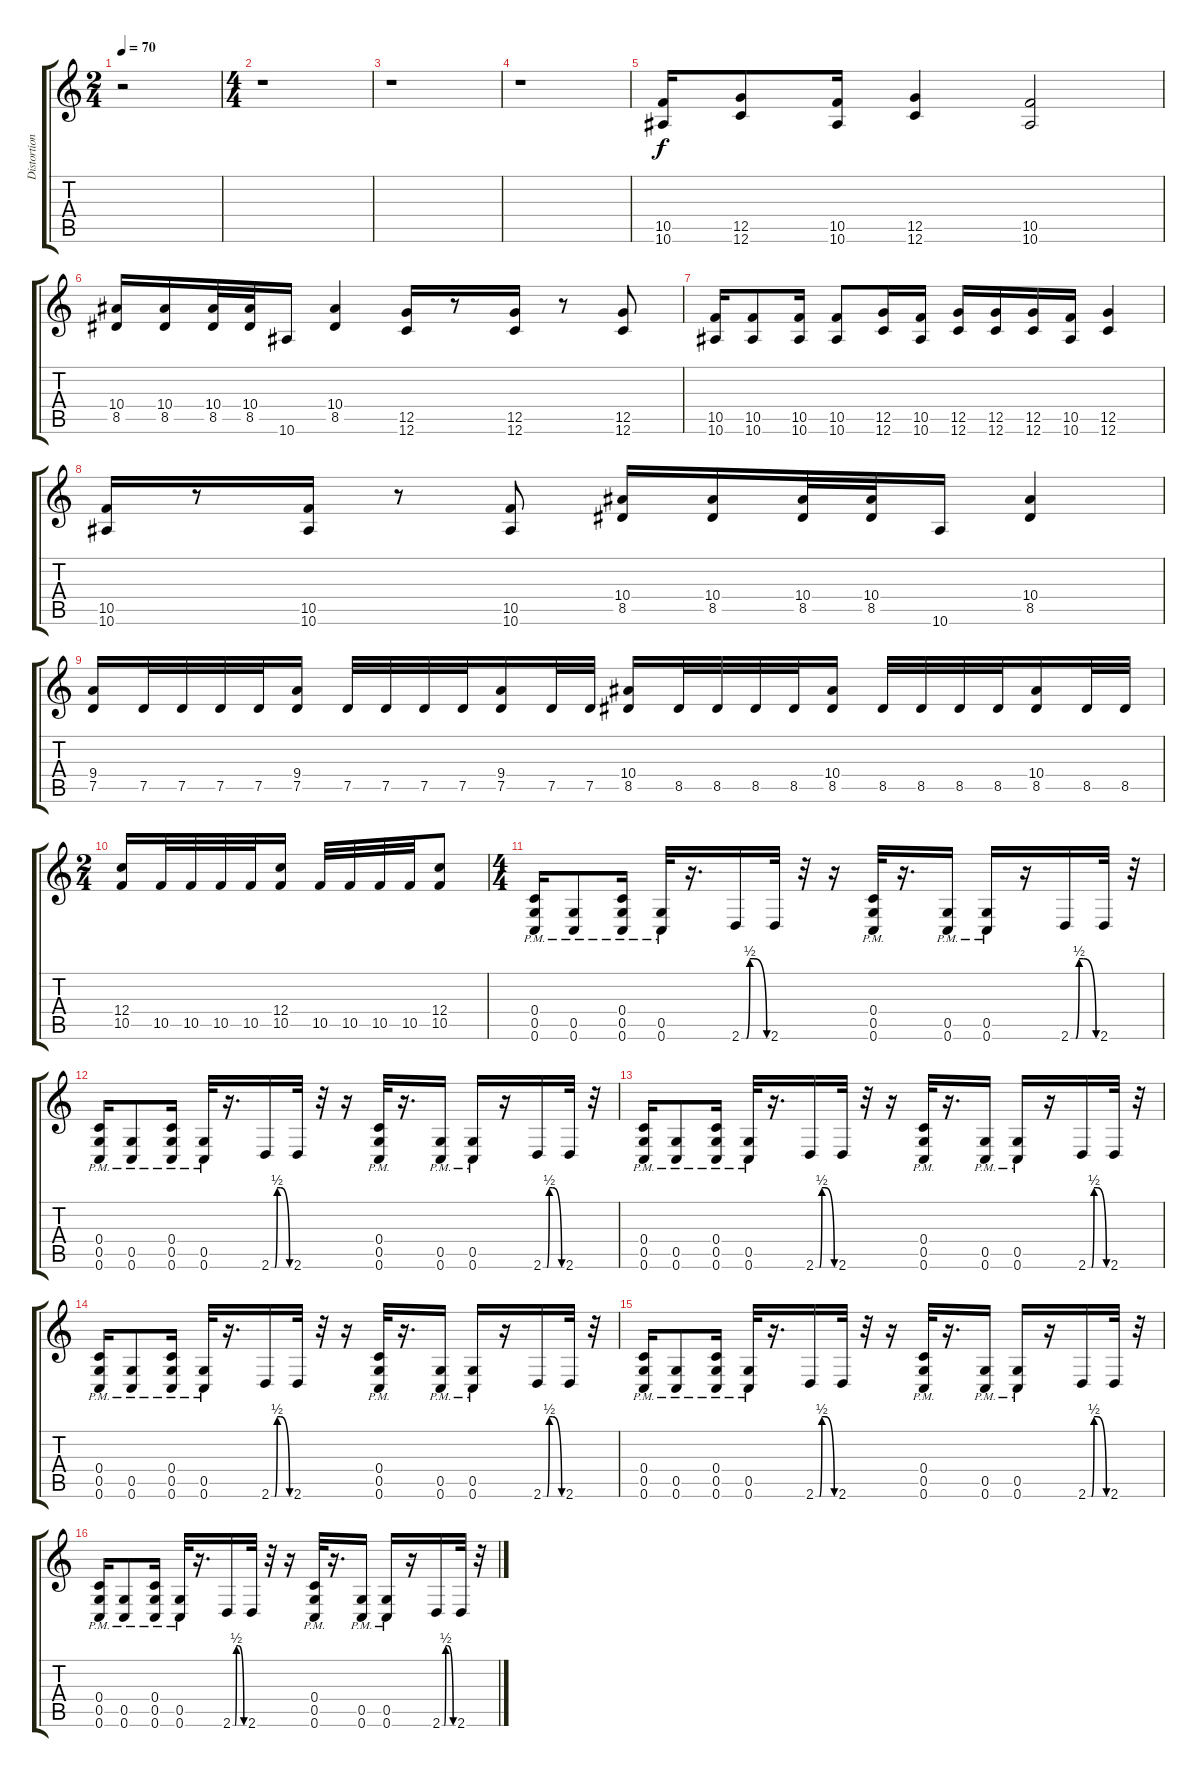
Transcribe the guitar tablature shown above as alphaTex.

\track ("Distortion 2" "Distortion") {instrument distortionguitar}
\staff {score tabs}
\tuning (D4 A3 F3 C3 G2 C2) {hide}
\ts (2 4)
\tempo 70
\clef g2
\ks c
r.2{dy f} |
\ts (4 4)
r.1 |
r.1 |
r.1 |
(10.5 10.6).16 (12.5 12.6).8 (10.5 10.6).16 (12.5 12.6).4 (10.5 10.6).2 |
(10.4 8.5).16 (10.4 8.5).16 (10.4 8.5).32 (10.4 8.5).32 10.6.16 (10.4 8.5).4 (12.5 12.6).16 r.8 (12.5 12.6).16 r.8 (12.5 12.6).8 |
(10.5 10.6).16 (10.5 10.6).8 (10.5 10.6).16 (10.5 10.6).8 (12.5 12.6).16 (10.5 10.6).16 (12.5 12.6).16 (12.5 12.6).16 (12.5 12.6).16 (10.5 10.6).16 (12.5 12.6).4 |
(10.5 10.6).16 r.8 (10.5 10.6).16 r.8 (10.5 10.6).8 (10.4 8.5).16 (10.4 8.5).16 (10.4 8.5).32 (10.4 8.5).32 10.6.16 (10.4 8.5).4 |
(9.4 7.5).16 7.5.32 7.5.32 7.5.32 7.5.32 (9.4 7.5).16 7.5.32 7.5.32 7.5.32 7.5.32 (9.4 7.5).16 7.5.32 7.5.32 (10.4 8.5).16 8.5.32 8.5.32 8.5.32 8.5.32 (10.4 8.5).16 8.5.32 8.5.32 8.5.32 8.5.32 (10.4 8.5).16 8.5.32 8.5.32 |
\ts (2 4)
(12.4 10.5).16 10.5.32 10.5.32 10.5.32 10.5.32 (12.4 10.5).16 10.5.32 10.5.32 10.5.32 10.5.32 (12.4 10.5).8 |
\ts (4 4)
(0.4{pm} 0.5{pm} 0.6{pm}).16 (0.5{pm} 0.6{pm}).8 (0.4{pm} 0.5{pm} 0.6{pm}).16 (0.5{pm} 0.6{pm}).32 r.16{d} 2.6{be (custom 0 0 12 0 20 2 30 2 60 0)}.16 2.6.32 r.32 r.16 (0.4{pm} 0.5{pm} 0.6{pm}).32 r.16{d} (0.5{pm} 0.6{pm}).16 (0.5{pm} 0.6{pm}).16 r.16 2.6{be (custom 0 0 12 0 20 2 30 2 60 0)}.16 2.6.32 r.32 |
(0.4{pm} 0.5{pm} 0.6{pm}).16 (0.5{pm} 0.6{pm}).8 (0.4{pm} 0.5{pm} 0.6{pm}).16 (0.5{pm} 0.6{pm}).32 r.16{d} 2.6{be (custom 0 0 12 0 20 2 30 2 60 0)}.16 2.6.32 r.32 r.16 (0.4{pm} 0.5{pm} 0.6{pm}).32 r.16{d} (0.5{pm} 0.6{pm}).16 (0.5{pm} 0.6{pm}).16 r.16 2.6{be (custom 0 0 12 0 20 2 30 2 60 0)}.16 2.6.32 r.32 |
(0.4{pm} 0.5{pm} 0.6{pm}).16 (0.5{pm} 0.6{pm}).8 (0.4{pm} 0.5{pm} 0.6{pm}).16 (0.5{pm} 0.6{pm}).32 r.16{d} 2.6{be (custom 0 0 12 0 20 2 30 2 60 0)}.16 2.6.32 r.32 r.16 (0.4{pm} 0.5{pm} 0.6{pm}).32 r.16{d} (0.5{pm} 0.6{pm}).16 (0.5{pm} 0.6{pm}).16 r.16 2.6{be (custom 0 0 12 0 20 2 30 2 60 0)}.16 2.6.32 r.32 |
(0.4{pm} 0.5{pm} 0.6{pm}).16 (0.5{pm} 0.6{pm}).8 (0.4{pm} 0.5{pm} 0.6{pm}).16 (0.5{pm} 0.6{pm}).32 r.16{d} 2.6{be (custom 0 0 12 0 20 2 30 2 60 0)}.16 2.6.32 r.32 r.16 (0.4{pm} 0.5{pm} 0.6{pm}).32 r.16{d} (0.5{pm} 0.6{pm}).16 (0.5{pm} 0.6{pm}).16 r.16 2.6{be (custom 0 0 12 0 20 2 30 2 60 0)}.16 2.6.32 r.32 |
(0.4{pm} 0.5{pm} 0.6{pm}).16 (0.5{pm} 0.6{pm}).8 (0.4{pm} 0.5{pm} 0.6{pm}).16 (0.5{pm} 0.6{pm}).32 r.16{d} 2.6{be (custom 0 0 12 0 20 2 30 2 60 0)}.16 2.6.32 r.32 r.16 (0.4{pm} 0.5{pm} 0.6{pm}).32 r.16{d} (0.5{pm} 0.6{pm}).16 (0.5{pm} 0.6{pm}).16 r.16 2.6{be (custom 0 0 12 0 20 2 30 2 60 0)}.16 2.6.32 r.32 |
(0.4{pm} 0.5{pm} 0.6{pm}).16 (0.5{pm} 0.6{pm}).8 (0.4{pm} 0.5{pm} 0.6{pm}).16 (0.5{pm} 0.6{pm}).32 r.16{d} 2.6{be (custom 0 0 12 0 20 2 30 2 60 0)}.16 2.6.32 r.32 r.16 (0.4{pm} 0.5{pm} 0.6{pm}).32 r.16{d} (0.5{pm} 0.6{pm}).16 (0.5{pm} 0.6{pm}).16 r.16 2.6{be (custom 0 0 12 0 20 2 30 2 60 0)}.16 2.6.32 r.32
